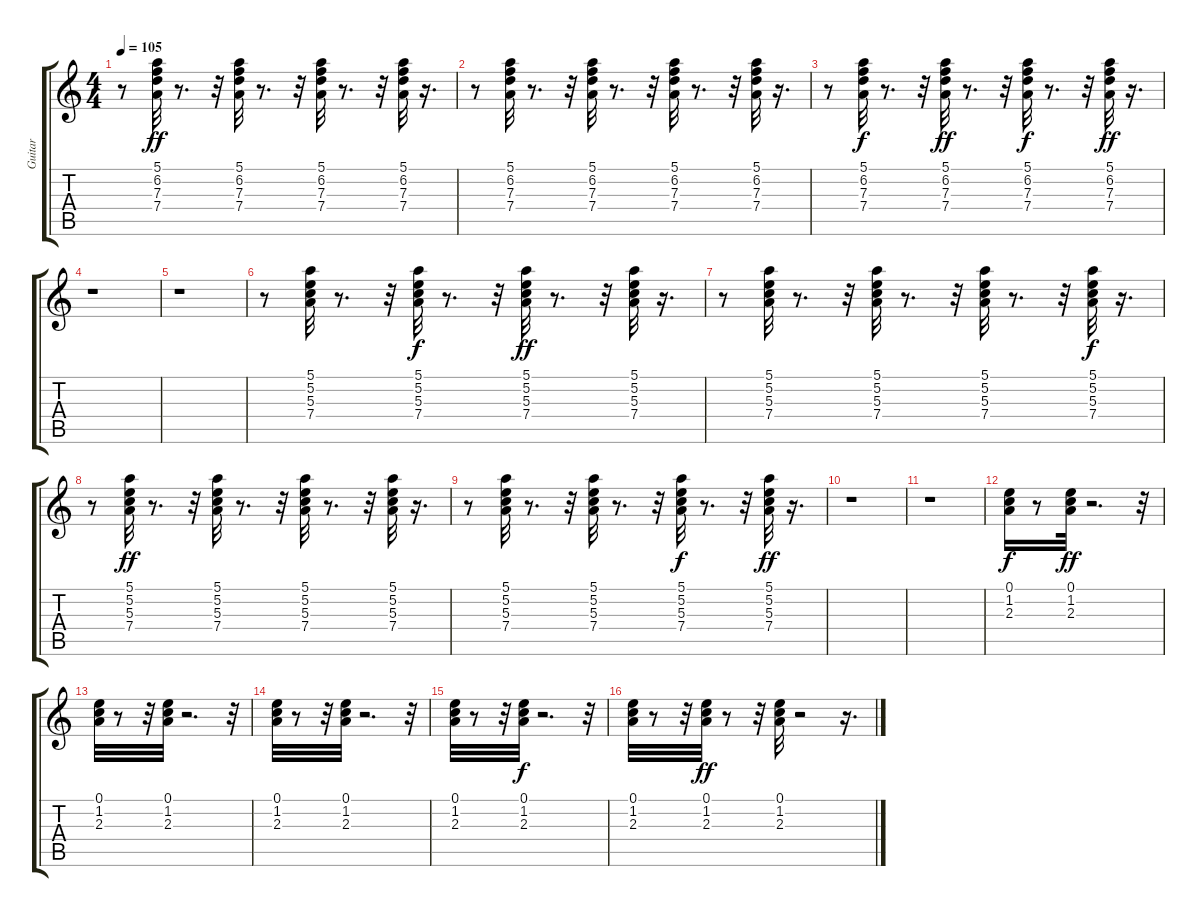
\track ("Guitar" "Guitar") {instrument electricguitarclean}
\staff {score tabs}
\tuning (E4 B3 G3 D3 A2 E2) {hide}
\ts (4 4)
\tempo 105
\clef g2
\ks c
r.8{dy ff} (5.1 6.2 7.3 7.4).32 r.8{d} r.32 (5.1 6.2 7.3 7.4).32 r.8{d} r.32 (5.1 6.2 7.3 7.4).32 r.8{d} r.32 (5.1 6.2 7.3 7.4).32 r.16{d} |
r.8 (5.1 6.2 7.3 7.4).32 r.8{d} r.32 (5.1 6.2 7.3 7.4).32 r.8{d} r.32 (5.1 6.2 7.3 7.4).32 r.8{d} r.32 (5.1 6.2 7.3 7.4).32 r.16{d} |
r.8 (5.1 6.2 7.3 7.4).32{dy f} r.8{d} r.32 (5.1 6.2 7.3 7.4).32{dy ff} r.8{d} r.32 (5.1 6.2 7.3 7.4).32{dy f} r.8{d} r.32 (5.1 6.2 7.3 7.4).32{dy ff} r.16{d} |
r.1 |
r.1 |
r.8 (5.1 5.2 5.3 7.4).32 r.8{d} r.32 (5.1 5.2 5.3 7.4).32{dy f} r.8{d} r.32 (5.1 5.2 5.3 7.4).32{dy ff} r.8{d} r.32 (5.1 5.2 5.3 7.4).32 r.16{d} |
r.8 (5.1 5.2 5.3 7.4).32 r.8{d} r.32 (5.1 5.2 5.3 7.4).32 r.8{d} r.32 (5.1 5.2 5.3 7.4).32 r.8{d} r.32 (5.1 5.2 5.3 7.4).32{dy f} r.16{d} |
r.8 (5.1 5.2 5.3 7.4).32{dy ff} r.8{d} r.32 (5.1 5.2 5.3 7.4).32 r.8{d} r.32 (5.1 5.2 5.3 7.4).32 r.8{d} r.32 (5.1 5.2 5.3 7.4).32 r.16{d} |
r.8 (5.1 5.2 5.3 7.4).32 r.8{d} r.32 (5.1 5.2 5.3 7.4).32 r.8{d} r.32 (5.1 5.2 5.3 7.4).32{dy f} r.8{d} r.32 (5.1 5.2 5.3 7.4).32{dy ff} r.16{d} |
r.1 |
r.1 |
(0.1 1.2 2.3).16{dy f} r.8 (0.1 1.2 2.3).32{dy ff} r.2{d} r.32 |
(0.1 1.2 2.3).32 r.8 r.32 (0.1 1.2 2.3).32 r.2{d} r.32 |
(0.1 1.2 2.3).32 r.8 r.32 (0.1 1.2 2.3).32 r.2{d} r.32 |
(0.1 1.2 2.3).32 r.8 r.32 (0.1 1.2 2.3).32{dy f} r.2{d} r.32 |
(0.1 1.2 2.3).32 r.8 r.32 (0.1 1.2 2.3).32{dy ff} r.8 r.32 (0.1 1.2 2.3).32 r.2 r.16{d}
